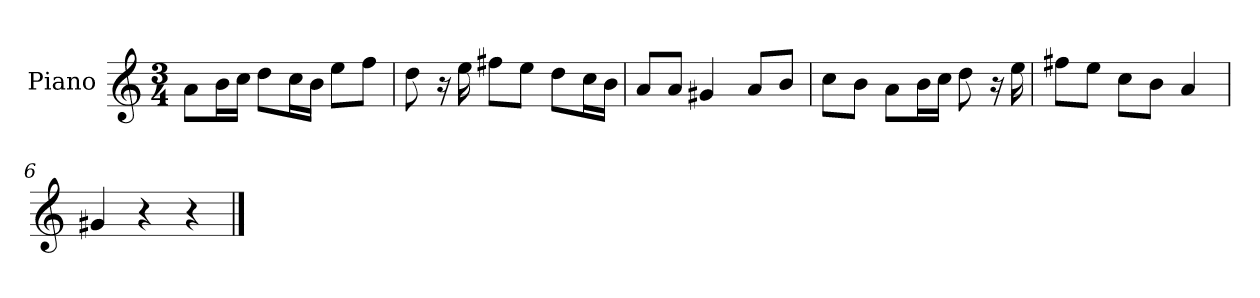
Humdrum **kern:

**kern
*part1
*staff1
*I"Piano
*I'P-no
*clefG2
*k[]
*M3/4
*MM91
=1
8a\L
16b\L
16cc\JJ
8dd\L
16cc\L
16b\JJ
8ee\L
8ff\J
=2
8dd\
16r
16ee\
8ff#X\L
8ee\J
8dd\L
16cc\L
16b\JJ
=3
8a/L
8a/J
4g#X/
8a/L
8b/J
=4
8cc\L
8b\J
8a\L
16b\L
16cc\JJ
8dd\
16r
16ee\
=5
8ff#X\L
8ee\J
8cc\L
8b\J
4a/
=6
4g#X/
4r
4r
==
*-
